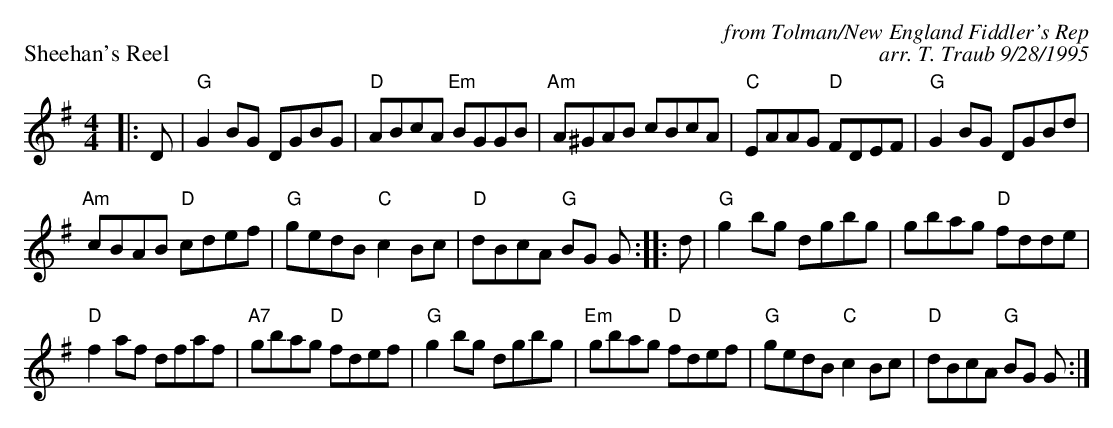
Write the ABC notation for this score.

X:1
P: Sheehan's Reel
C: from Tolman/New England Fiddler's Rep
C: arr. T. Traub 9/28/1995
K: G
L: 1/8
M: 4/4
|: D| "G"G2 BG DGBG|"D"ABcA "Em"BGGB|"Am"A^GAB cBcA|"C"EAAG "D"FDEF|"G"G2 BG DGBd|
"Am"cBAB "D"cdef|"G"gedB "C"c2 Bc|"D"dBcA "G"BG G :||: d |"G"g2 bg dgbg|gbag "D"fdde|
"D"f2 af dfaf|"A7"gbag "D"fdef|"G"g2 bg dgbg|"Em"gbag "D"fdef|"G"gedB "C"c2 Bc|"D"dBcA "G"BG G :|
